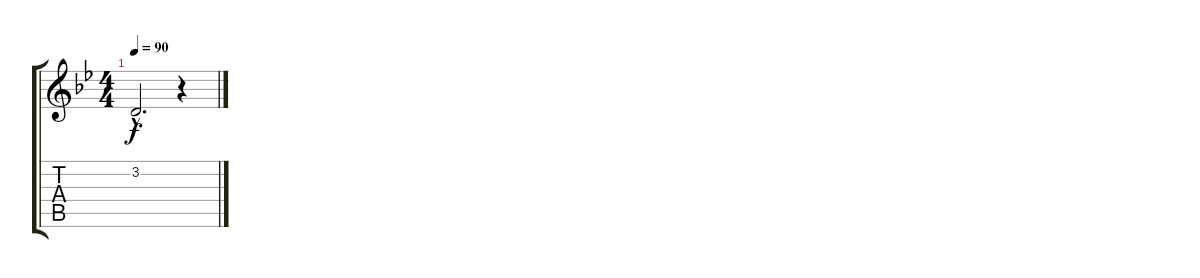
\track "" {instrument sopranosax}
\staff {score tabs}
\tuning (E4 B3 G3 D3 A2 E2) {hide}
\ts (4 4)
\tempo 90
\clef g2
\ks bb
3.2{hac t}.2{d dy f} r.4
